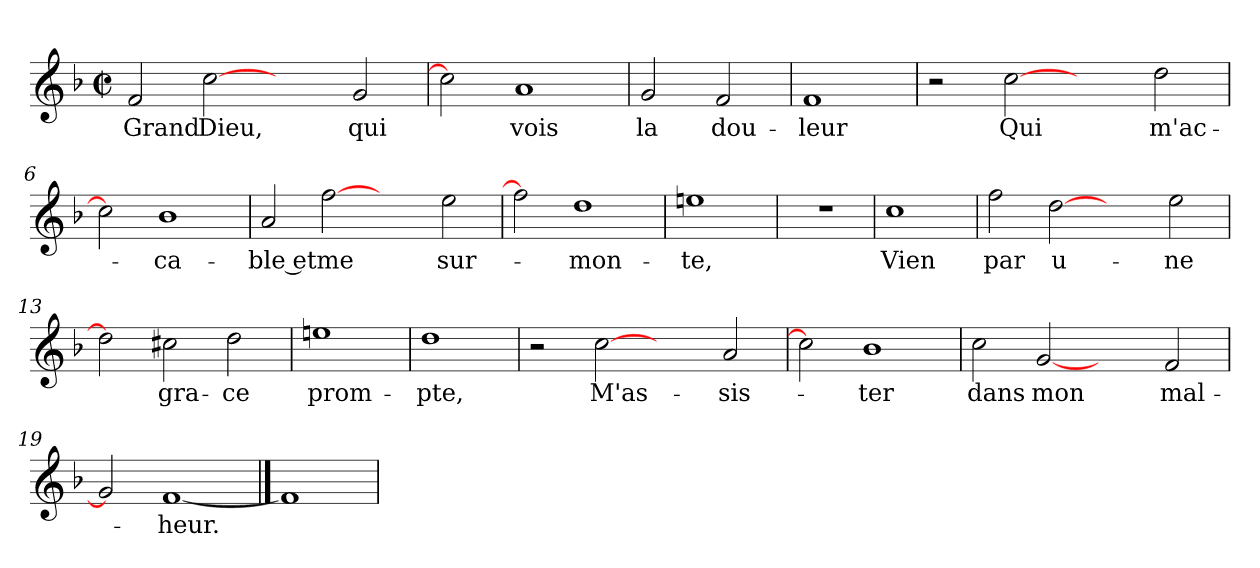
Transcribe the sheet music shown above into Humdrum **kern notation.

**kern	**text
*part1	*part1
*staff1	*staff1
*clefG2	*
*k[b-]	*
*F:	*
*M2/2	*
*met(c|)	*
=1	=1
2f/	Grand
[2cc	Dieu,
2ryy	.
2g/	qui
=2	=2
2cc]	.
1a	vois
=3	=3
2g/	la
2f/	dou-
=4	=4
1f	-leur
=5	=5
2r	.
[2cc	Qui
2ryy	.
2dd\	m'ac-
=6	=6
2cc]	.
1b-	-ca-
!!LO:LB:g=z
=7	=7
2a/	-ble et
[2ff	me
2ryy	.
2ee\	sur-
=8	=8
2ff]	.
1dd	-mon-
=9	=9
1een	-te,
=10	=10
1r	.
=11	=11
1cc	Vien
=12	=12
2ff\	par
[2dd	u-
2ryy	.
2ee\	-ne
!!LO:LB:g=z
=13	=13
2dd]	.
2cc#X\	gra-
2dd\	-ce
=14	=14
1een	prom-
=15	=15
1dd	-pte,
=16	=16
2r	.
[2cc	M'as-
2ryy	.
2a/	-sis-
=17	=17
2cc]	.
1b-	-ter
=18	=18
2cc\	dans
[2g	mon
2ryy	.
2f/	mal-
!!LO:LB:g=z
=19	=19
2g]	.
[1f	-heur.
==20	==20
1f]	.
=	=
*-	*-
